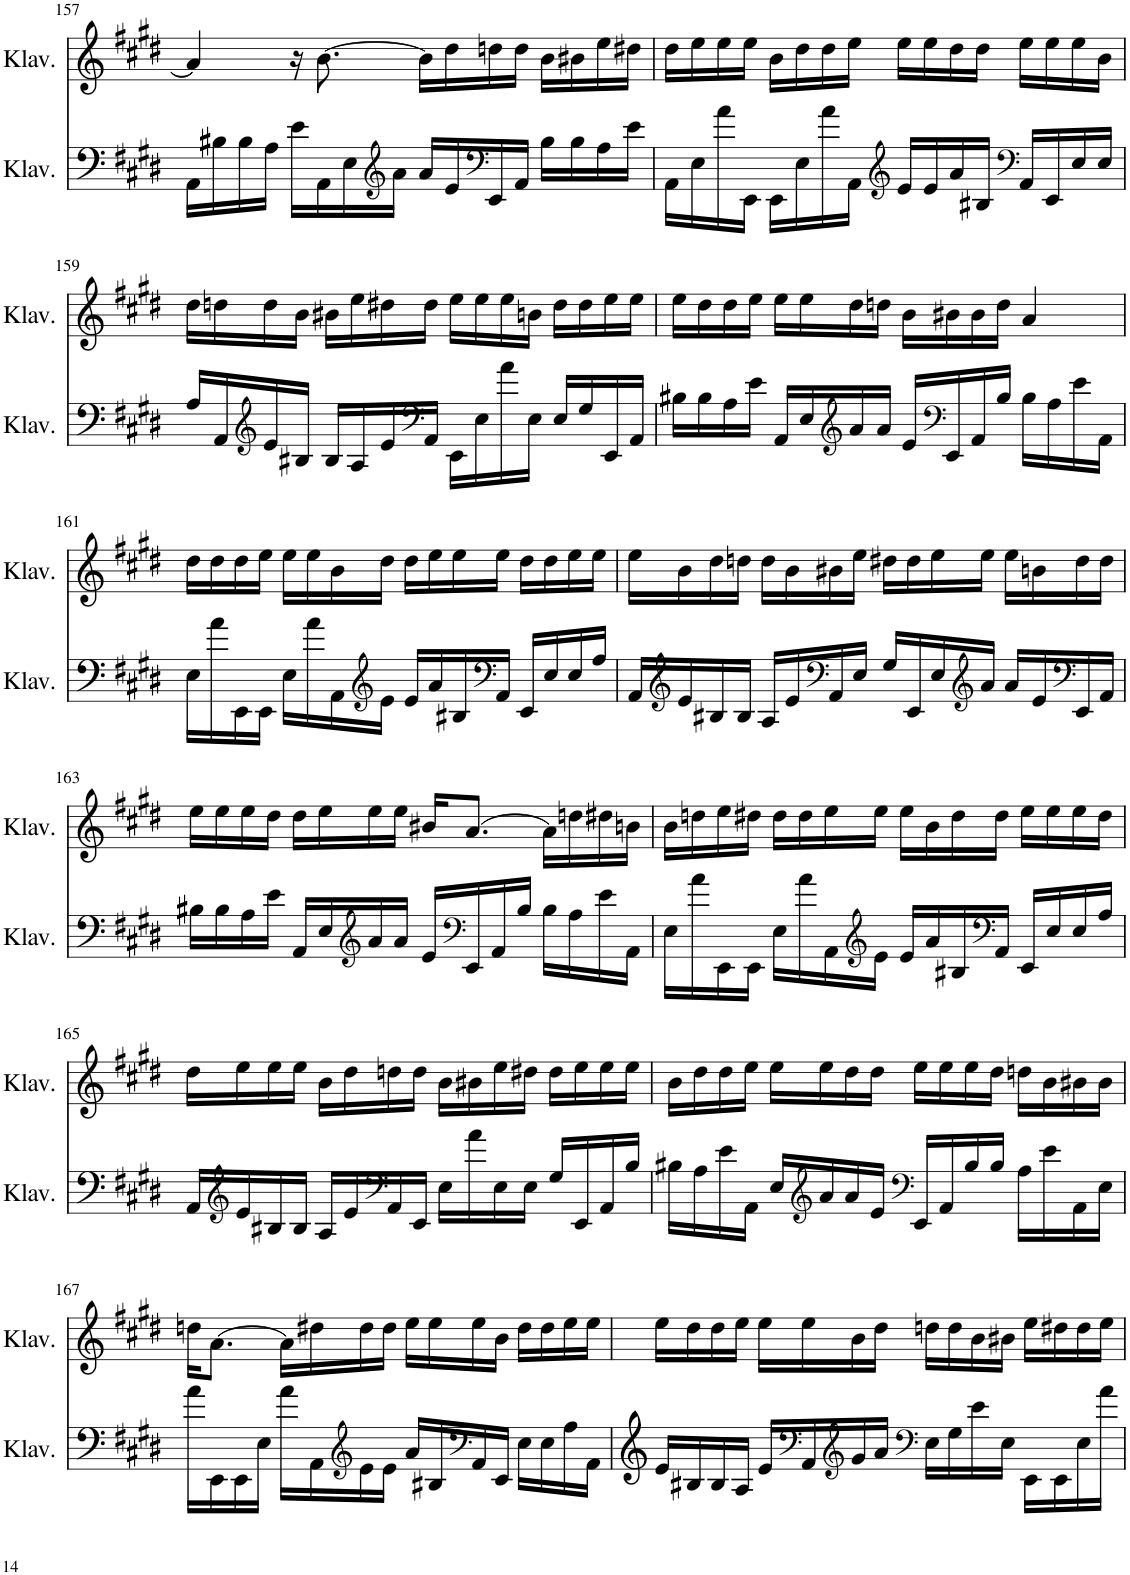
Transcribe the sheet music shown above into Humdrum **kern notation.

**kern	**kern
*part2	*part1
*staff2	*staff1
*I"Klavier	*I"Klavier
*I'Klav.	*I'Klav.
!!LO:PB:g=z
*clefF4	*clefG2
*k[f#c#g#d#]	*k[f#c#g#d#]
*M4/4	*M4/4
=157	=157
16AA\LL	4a/]
16B#X\	.
16B#\	.
16A\JJ	.
16e\LL	16r
16AA\	[8.b\
16E\	.
*clefG2	*
16a\JJ	.
16a/LL	16b\LL]
16e/	16dd#\
*clefF4	*
16EE/	16ddn\
16AA/JJ	16dd\JJ
16B#\LL	16b\LL
16B#\	16b#X\
16A\	16ee\
16e\JJ	16dd#X\JJ
=158	=158
16AA\LL	16dd#\LL
16E\	16ee\
16a\	16ee\
16EE\JJ	16ee\JJ
16EE\LL	16b\LL
16E\	16dd#\
16a\	16dd#\
16AA\JJ	16ee\JJ
*clefG2	*
16e/LL	16ee\LL
16e/	16ee\
16a/	16dd#\
16B#X/JJ	16dd#\JJ
*clefF4	*
16AA/LL	16ee\LL
16EE/	16ee\
16E/	16ee\
16E/JJ	16b\JJ
!!LO:LB:g=z
=159	=159
16A/LL	16dd#\LL
16AA/	16ddn\
*clefG2	*
16e/	16dd\
16B#X/JJ	16b\JJ
16B#/LL	16b#X\LL
16A/	16ee\
16e/	16dd#X\
*clefF4	*
16AA/JJ	16dd#\JJ
16EE\LL	16ee\LL
16E\	16ee\
16a\	16ee\
16E\JJ	16bn\JJ
16E/LL	16dd#\LL
16G#/	16dd#\
16EE/	16ee\
16AA/JJ	16ee\JJ
=160	=160
16B#X\LL	16ee\LL
16B#\	16dd#\
16A\	16dd#\
16e\JJ	16ee\JJ
16AA/LL	16ee\LL
16E/	16ee\
*clefG2	*
16a/	16dd#\
16a/JJ	16ddn\JJ
16e/LL	16b\LL
*clefF4	*
16EE/	16b#X\
16AA/	16b#\
16B#/JJ	16dd\JJ
16B#\LL	4a/
16A\	.
16e\	.
16AA\JJ	.
!!LO:LB:g=z
=161	=161
16E\LL	16dd#\LL
16a\	16dd#\
16EE\	16dd#\
16EE\JJ	16ee\JJ
16E\LL	16ee\LL
16a\	16ee\
16AA\	16b\
*clefG2	*
16e\JJ	16dd#\JJ
16e/LL	16dd#\LL
16a/	16ee\
16B#X/	16ee\
*clefF4	*
16AA/JJ	16ee\JJ
16EE/LL	16dd#\LL
16E/	16dd#\
16E/	16ee\
16A/JJ	16ee\JJ
=162	=162
16AA/LL	16ee\LL
*clefG2	*
16e/	16b\
16B#X/	16dd#\
16B#/JJ	16ddn\JJ
16A/LL	16dd\LL
16e/	16b\
*clefF4	*
16AA/	16b#X\
16E/JJ	16ee\JJ
16G#/LL	16dd#X\LL
16EE/	16dd#\
16E/	16ee\
*clefG2	*
16a/JJ	16ee\JJ
16a/LL	16ee\LL
16e/	16bn\
*clefF4	*
16EE/	16dd#\
16AA/JJ	16dd#\JJ
!!LO:LB:g=z
=163	=163
16B#X\LL	16ee\LL
16B#\	16ee\
16A\	16ee\
16e\JJ	16dd#\JJ
16AA/LL	16dd#\LL
16E/	16ee\
*clefG2	*
16a/	16ee\
16a/JJ	16ee\JJ
16e/LL	16b#X/KL
*clefF4	*
16EE/	[8.a/J
16AA/	.
16B#/JJ	.
16B#\LL	16a\LL]
16A\	16ddn\
16e\	16dd#X\
16AA\JJ	16bn\JJ
=164	=164
16E\LL	16b\LL
16a\	16ddn\
16EE\	16ee\
16EE\JJ	16dd#X\JJ
16E\LL	16dd#\LL
16a\	16dd#\
16AA\	16ee\
*clefG2	*
16e\JJ	16ee\JJ
16e/LL	16ee\LL
16a/	16b\
16B#X/	16dd#\
*clefF4	*
16AA/JJ	16dd#\JJ
16EE/LL	16ee\LL
16E/	16ee\
16E/	16ee\
16A/JJ	16dd#\JJ
!!LO:LB:g=z
=165	=165
16AA/LL	16dd#\LL
*clefG2	*
16e/	16ee\
16B#X/	16ee\
16B#/JJ	16ee\JJ
16A/LL	16b\LL
16e/	16dd#\
*clefF4	*
16AA/	16ddn\
16EE/JJ	16dd\JJ
16E\LL	16b\LL
16a\	16b#X\
16E\	16ee\
16E\JJ	16dd#X\JJ
16G#/LL	16dd#\LL
16EE/	16ee\
16AA/	16ee\
16B#/JJ	16ee\JJ
=166	=166
16B#X\LL	16b\LL
16A\	16dd#\
16e\	16dd#\
16AA\JJ	16ee\JJ
16E/LL	16ee\LL
*clefG2	*
16a/	16ee\
16a/	16dd#\
16e/JJ	16dd#\JJ
*clefF4	*
16EE/LL	16ee\LL
16AA/	16ee\
16B#/	16ee\
16B#/JJ	16dd#\JJ
16A\LL	16ddn\LL
16e\	16b\
16AA\	16b#X\
16E\JJ	16b#\JJ
!!LO:LB:g=z
=167	=167
16a\LL	16ddn\KL
16EE\	[8.a\J
16EE\	.
16E\JJ	.
16a\LL	16a\LL]
16AA\	16dd#X\
*clefG2	*
16e\	16dd#\
16e\JJ	16dd#\JJ
16a/LL	16ee\LL
16B#X/	16ee\
*clefF4	*
16AA/	16ee\
16EE/JJ	16b\JJ
16E\LL	16dd#\LL
16E\	16dd#\
16A\	16ee\
16AA\JJ	16ee\JJ
=168	=168
16e/LL	16ee\LL
16B#X/	16dd#\
16B#/	16dd#\
16A/JJ	16ee\JJ
16e/LL	16ee\LL
*clefF4	*
16AA/	16ee\
*clefG2	*
16g#/	16b\
16a/JJ	16dd#\JJ
*clefF4	*
16E\LL	16ddn\LL
16G#\	16dd\
16e\	16b\
16E\JJ	16b#X\JJ
16EE\LL	16ee\LL
16EE\	16dd#X\
16E\	16dd#\
16a\JJ	16ee\JJ
=	=
*-	*-
